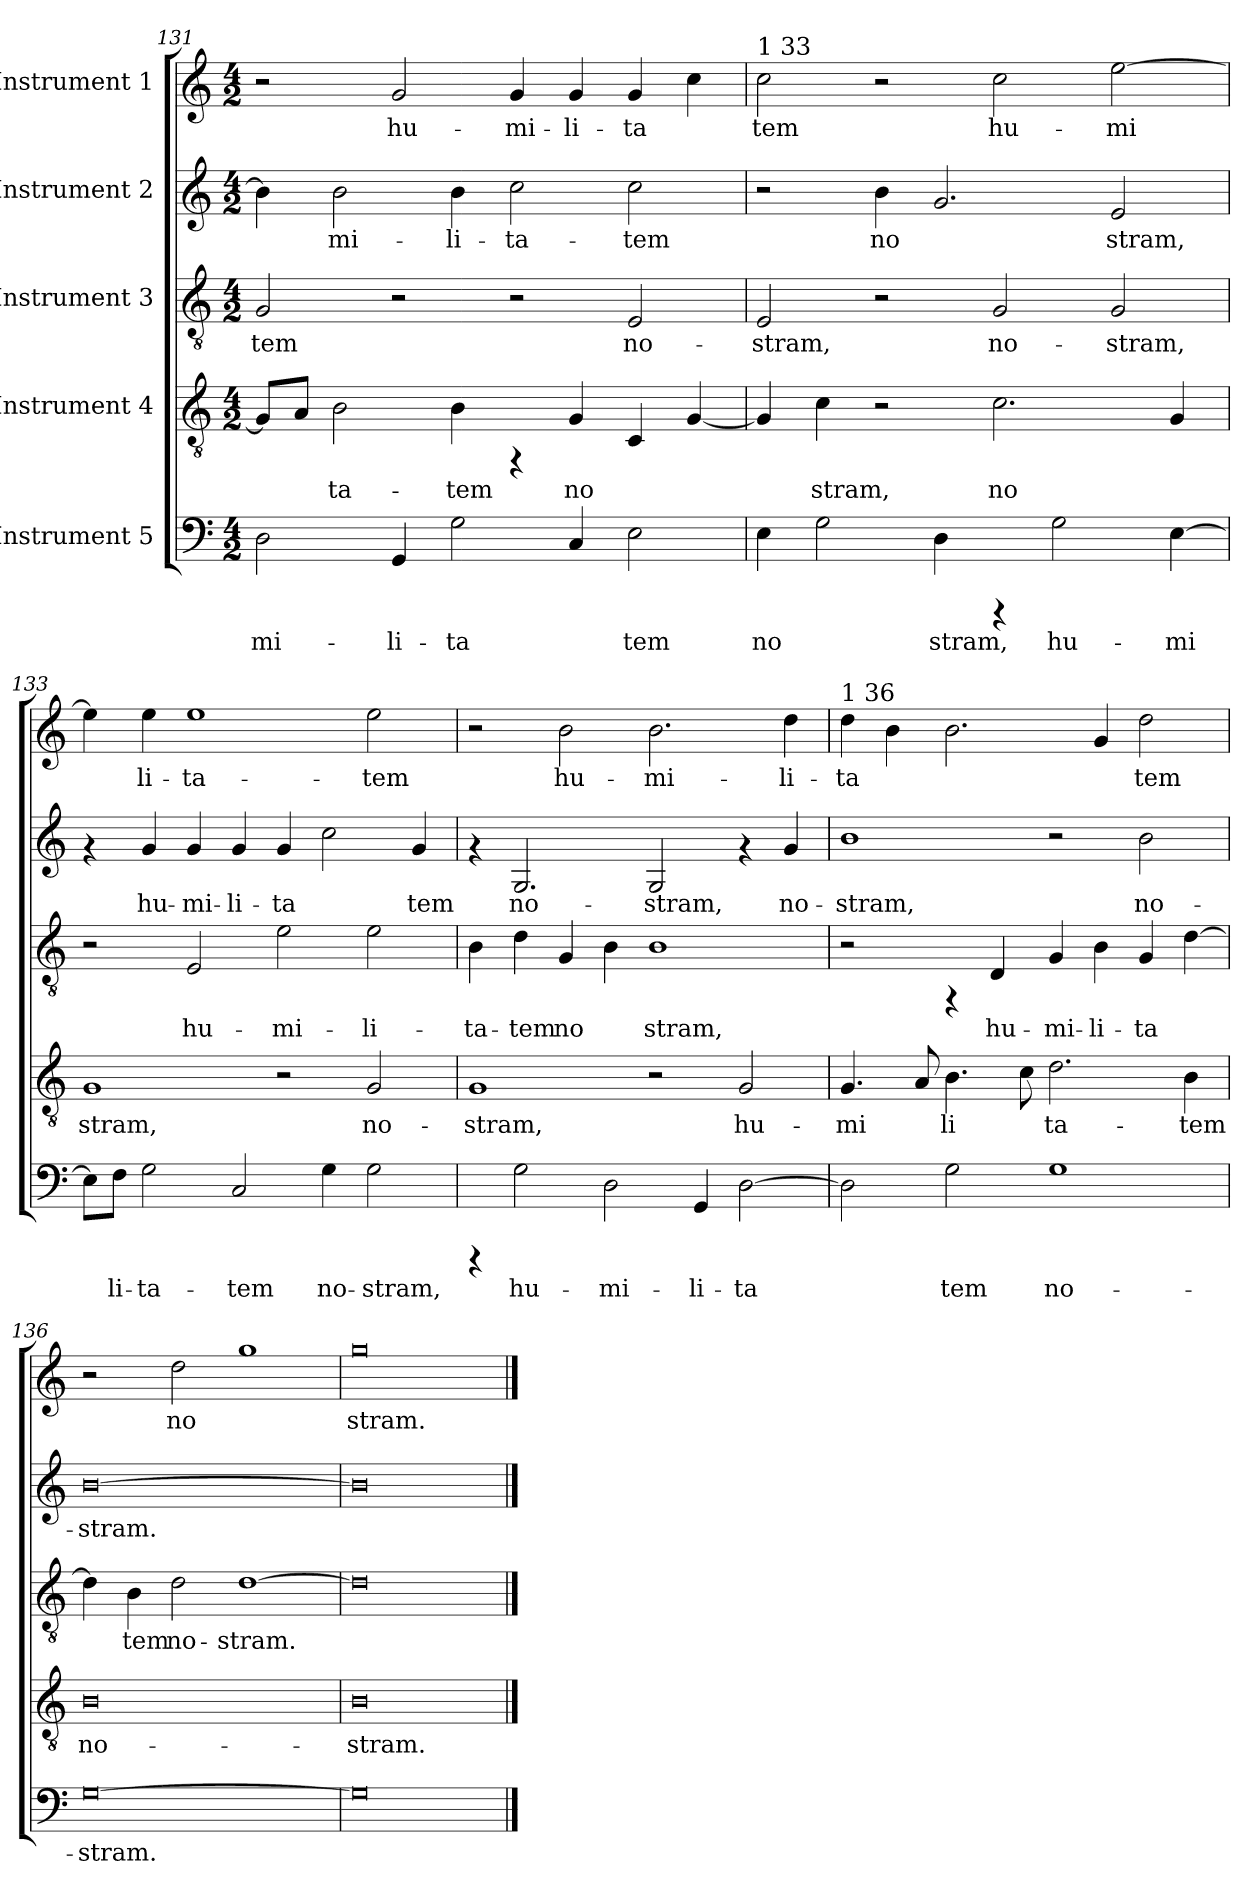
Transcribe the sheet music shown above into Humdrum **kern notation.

**kern	**text	**kern	**text	**kern	**text	**kern	**text	**kern	**text
*part5	*part5	*part4	*part4	*part3	*part3	*part2	*part2	*part1	*part1
*staff5	*staff5	*staff4	*staff4	*staff3	*staff3	*staff2	*staff2	*staff1	*staff1
*I"Instrument 5	*	*I"Instrument 4	*	*I"Instrument 3	*	*I"Instrument 2	*	*I"Instrument 1	*
*clefF4	*	*clefGv2	*	*clefGv2	*	*clefG2	*	*clefG2	*
*k[]	*	*k[]	*	*k[]	*	*k[]	*	*k[]	*
*C:	*	*C:	*	*C:	*	*C:	*	*C:	*
*M4/2	*	*M4/2	*	*M4/2	*	*M4/2	*	*M4/2	*
=131	=131	=131	=131	=131	=131	=131	=131	=131	=131
!	!LO:LY:b:cj	!	!LO:LY:b:cj	!	!LO:LY:b:cj	!	!LO:LY:b:cj	!	!
2D\	-mi-	8G/L]	--	2G/	-tem	4b\]	--	2r	.
!	!	!	!LO:LY:b:cj	!	!	!	!	!	!
.	.	8A/J	--	.	.	.	.	.	.
!	!	!	!LO:LY:b:cj	!	!	!	!LO:LY:b:cj	!	!
.	.	2B\	-ta-	.	.	2b\	-mi-	.	.
!	!LO:LY:b:cj	!	!	!	!	!	!	!	!LO:LY:b:cj
4GG/	-li-	.	.	2r	.	.	.	2g/	hu-
!	!LO:LY:b:cj	!	!LO:LY:b:cj	!	!	!	!LO:LY:b:cj	!	!
2G\	-ta-	4B\	-tem	.	.	4b\	-li-	.	.
!	!	!	!	!	!	!	!LO:LY:b:cj	!	!LO:LY:b:cj
.	.	4rFF	.	2r	.	2cc\	-ta-	4g/	-mi-
!	!LO:LY:b:cj	!	!LO:LY:b:cj	!	!	!	!	!	!LO:LY:b:cj
4C/	--	4G/	no-	.	.	.	.	4g/	-li-
!	!LO:LY:b:cj	!	!LO:LY:b:cj	!	!LO:LY:b:cj	!	!LO:LY:b:cj	!	!LO:LY:b:cj
2E\	-tem	4C/	--	2E/	no-	2cc\	-tem	4g/	-ta-
!	!	!	!LO:LY:b:cj	!	!	!	!	!	!LO:LY:b:cj
.	.	[<4G/	--	.	.	.	.	4cc\	--
!!LO:LB:g=z
=132	=132	=132	=132	=132	=132	=132	=132	=132	=132
!	!	!	!	!	!	!	!	!LO:TX:a:t=1 33	!
!	!LO:LY:b:cj	!	!LO:LY:b:cj	!	!LO:LY:b:cj	!	!	!	!LO:LY:b:cj
4E\	no-	4G/]	--	2E/	-stram,	2r	.	2cc\	-tem
!	!LO:LY:b:cj	!	!LO:LY:b:cj	!	!	!	!	!	!
2G\	--	4c\	-stram,	.	.	.	.	.	.
!	!	!	!	!	!	!	!LO:LY:b:cj	!	!
.	.	2r	.	2r	.	4b\	no-	2r	.
!	!LO:LY:b:cj	!	!	!	!	!	!LO:LY:b:cj	!	!
4D\	-stram,	.	.	.	.	2.g/	--	.	.
!	!	!	!LO:LY:b:cj	!	!LO:LY:b:cj	!	!	!	!LO:LY:b:cj
4rCCC	.	2.c\	no-	2G/	no-	.	.	2cc\	hu-
!	!LO:LY:b:cj	!	!	!	!	!	!	!	!
2G\	hu-	.	.	.	.	.	.	.	.
!	!	!	!	!	!LO:LY:b:cj	!	!LO:LY:b:cj	!	!LO:LY:b:cj
.	.	.	.	2G/	-stram,	2e/	-stram,	[>2ee\	-mi-
!	!LO:LY:b:cj	!	!LO:LY:b:cj	!	!	!	!	!	!
[>4E\	-mi-	4G/	--	.	.	.	.	.	.
=133	=133	=133	=133	=133	=133	=133	=133	=133	=133
!	!LO:LY:b:cj	!	!LO:LY:b:cj	!	!	!	!	!	!LO:LY:b:cj
8E\L]	--	1G	-stram,	2r	.	4rf	.	4ee\]	--
!	!LO:LY:b:cj	!	!	!	!	!	!	!	!
8F\J	-li-	.	.	.	.	.	.	.	.
!	!LO:LY:b:cj	!	!	!	!	!	!LO:LY:b:cj	!	!LO:LY:b:cj
2G\	-ta-	.	.	.	.	4g/	hu-	4ee\	-li-
!	!	!	!	!	!LO:LY:b:cj	!	!LO:LY:b:cj	!	!LO:LY:b:cj
.	.	.	.	2E/	hu-	4g/	-mi-	1ee	-ta-
!	!LO:LY:b:cj	!	!	!	!	!	!LO:LY:b:cj	!	!
2C/	-tem	.	.	.	.	4g/	-li-	.	.
!	!	!	!	!	!LO:LY:b:cj	!	!LO:LY:b:cj	!	!
.	.	2r	.	2e\	-mi-	4g/	-ta-	.	.
!	!LO:LY:b:cj	!	!	!	!	!	!LO:LY:b:cj	!	!
4G\	no-	.	.	.	.	2cc\	--	.	.
!	!LO:LY:b:cj	!	!LO:LY:b:cj	!	!LO:LY:b:cj	!	!	!	!LO:LY:b:cj
2G\	-stram,	2G/	no-	2e\	-li-	.	.	2ee\	-tem
!	!	!	!	!	!	!	!LO:LY:b:cj	!	!
.	.	.	.	.	.	4g/	-tem	.	.
=134	=134	=134	=134	=134	=134	=134	=134	=134	=134
!	!	!	!LO:LY:b:cj	!	!LO:LY:b:cj	!	!	!	!
4rCCC	.	1G	-stram,	4B\	-ta-	4rf	.	2r	.
!	!LO:LY:b:cj	!	!	!	!LO:LY:b:cj	!	!LO:LY:b:cj	!	!
2G\	hu-	.	.	4d\	-tem	2.G/	no-	.	.
!	!	!	!	!	!LO:LY:b:cj	!	!	!	!LO:LY:b:cj
.	.	.	.	4G/	no-	.	.	2b\	hu-
!	!LO:LY:b:cj	!	!	!	!LO:LY:b:cj	!	!	!	!
2D\	-mi-	.	.	4B\	--	.	.	.	.
!	!	!	!	!	!LO:LY:b:cj	!	!LO:LY:b:cj	!	!LO:LY:b:cj
.	.	2r	.	1B	-stram,	2G/	-stram,	2.b\	-mi-
!	!LO:LY:b:cj	!	!	!	!	!	!	!	!
4GG/	-li-	.	.	.	.	.	.	.	.
!	!LO:LY:b:cj	!	!LO:LY:b:cj	!	!	!	!	!	!
[<2D\	-ta-	2G/	hu-	.	.	4rf	.	.	.
!	!	!	!	!	!	!	!LO:LY:b:cj	!	!LO:LY:b:cj
.	.	.	.	.	.	4g/	no-	4dd\	-li-
!!LO:PB:g=z
=135	=135	=135	=135	=135	=135	=135	=135	=135	=135
!	!	!	!	!	!	!	!	!LO:TX:a:t=1 36	!
!	!LO:LY:b:cj	!	!LO:LY:b:cj	!	!	!	!LO:LY:b:cj	!	!LO:LY:b:cj
2D\]	--	4.G/	-mi-	2r	.	1b	-stram,	4dd\	-ta-
!	!	!	!	!	!	!	!	!	!LO:LY:b:cj
.	.	.	.	.	.	.	.	4b\	--
!	!	!	!LO:LY:b:cj	!	!	!	!	!	!
.	.	8A/	--	.	.	.	.	.	.
!	!LO:LY:b:cj	!	!LO:LY:b:cj	!	!	!	!	!	!LO:LY:b:cj
2G\	-tem	4.B\	-li-	4rFF	.	.	.	2.b\	--
!	!	!	!	!	!LO:LY:b:cj	!	!	!	!
.	.	.	.	4D/	hu-	.	.	.	.
!	!	!	!LO:LY:b:cj	!	!	!	!	!	!
.	.	8c\	--	.	.	.	.	.	.
!	!LO:LY:b:cj	!	!LO:LY:b:cj	!	!LO:LY:b:cj	!	!	!	!
1G	no-	2.d\	-ta-	4G/	-mi-	2r	.	.	.
!	!	!	!	!	!LO:LY:b:cj	!	!	!	!LO:LY:b:cj
.	.	.	.	4B\	-li-	.	.	4g/	--
!	!	!	!	!	!LO:LY:b:cj	!	!LO:LY:b:cj	!	!LO:LY:b:cj
.	.	.	.	4G/	-ta-	2b\	no-	2dd\	-tem
!	!	!	!LO:LY:b:cj	!	!LO:LY:b:cj	!	!	!	!
.	.	4B\	-tem	[>4d\	--	.	.	.	.
=136	=136	=136	=136	=136	=136	=136	=136	=136	=136
!	!LO:LY:b:cj	!	!LO:LY:b:cj	!	!LO:LY:b:cj	!	!LO:LY:b:cj	!	!
[>0G	-stram.	0B	no-	4d\]	--	[>0b	-stram.	2r	.
!	!	!	!	!	!LO:LY:b:cj	!	!	!	!
.	.	.	.	4B\	-tem	.	.	.	.
!	!	!	!	!	!LO:LY:b:cj	!	!	!	!LO:LY:b:cj
.	.	.	.	2d\	no-	.	.	2dd\	no-
!	!	!	!	!	!LO:LY:b:cj	!	!	!	!LO:LY:b:cj
.	.	.	.	[>1d	-stram.	.	.	1gg	--
=137	=137	=137	=137	=137	=137	=137	=137	=137	=137
!	!LO:LY:b:cj	!	!LO:LY:b:cj	!	!LO:LY:b:cj	!	!LO:LY:b:cj	!	!LO:LY:b:cj
0G]	.	0B	-stram.	0d]	.	0b]	.	0gg	-stram.
==	==	==	==	==	==	==	==	==	==
*-	*-	*-	*-	*-	*-	*-	*-	*-	*-
